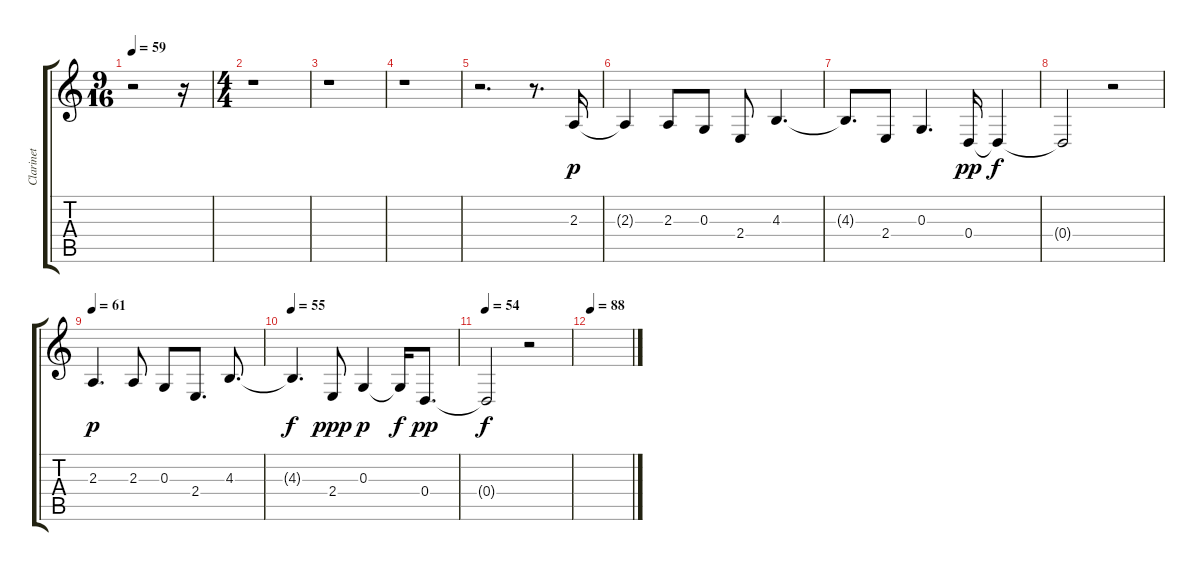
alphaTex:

\track ("Clarinet" "Clarinet") {instrument clarinet}
\staff {score tabs}
\tuning (E4 B3 G3 D3 A2 E2) {hide}
\ts (9 16)
\tempo 59
\clef g2
\ks c
r.2{dy p instrument clarinet} r.16 |
\ts (4 4)
r.1 |
r.1 |
r.1 |
r.2{d} r.8{d} 2.3.16 |
2.3{t}.4 2.3.8 0.3.8 2.4.8 4.3.4{d} |
4.3{t}.8{d} 2.4.8 0.3.4{d} 0.4.16{dy pp} 0.4{t}.4{dy f} |
0.4{t}.2 r.2 |
\tempo 61
2.3.4{d dy p} 2.3.8 0.3.8 2.4.8{d} 4.3.8{d} |
\tempo 55
4.3{t}.4{d dy f} 2.4.8{dy ppp} 0.3.4{dy p} 0.3{t}.16{dy f} 0.4.8{d dy pp} |
\tempo 54
0.4{t}.2{dy f} r.2 |
\tempo 88
